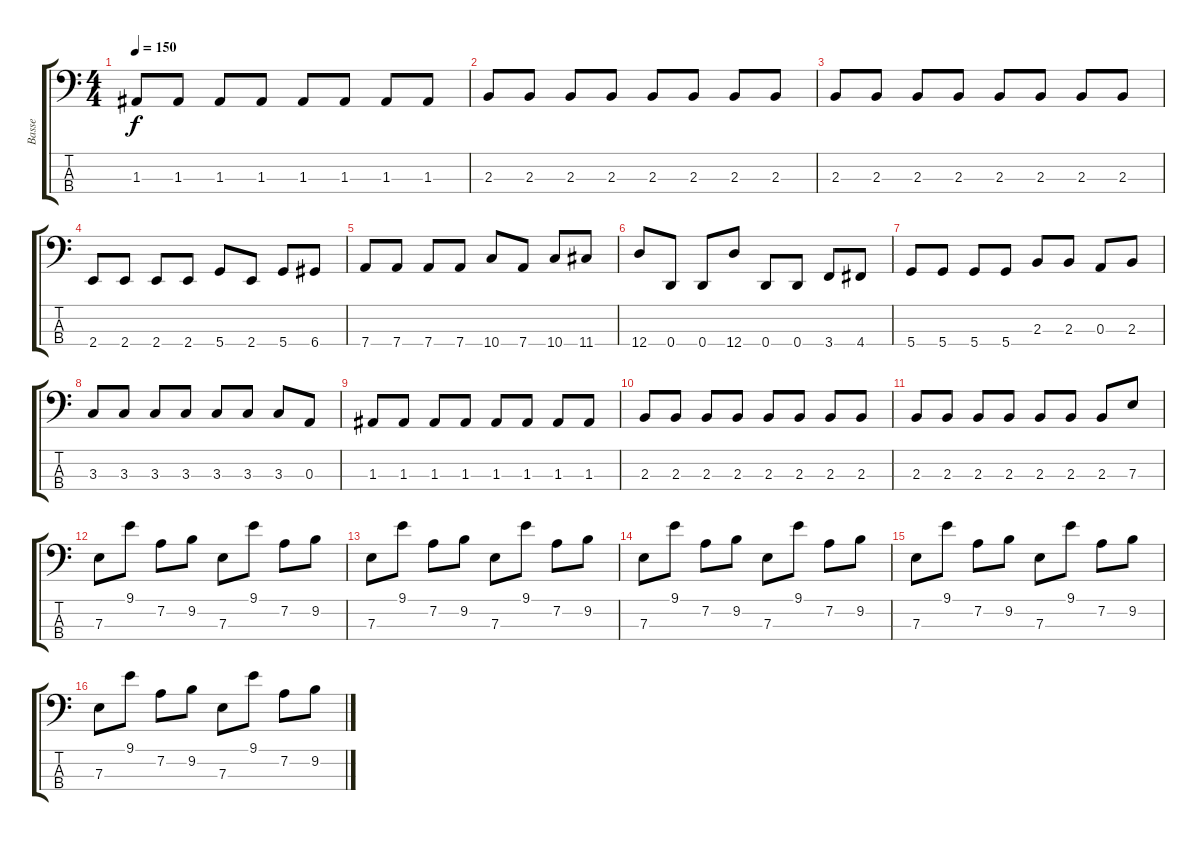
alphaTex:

\track ("Basse" "Basse") {instrument electricbassfinger}
\staff {score tabs}
\tuning (G2 D2 A1 D1) {hide}
\ts (4 4)
\tempo 150
\clef f4
\ks c
1.3.8{dy f} 1.3.8 1.3.8 1.3.8 1.3.8 1.3.8 1.3.8 1.3.8 |
2.3.8 2.3.8 2.3.8 2.3.8 2.3.8 2.3.8 2.3.8 2.3.8 |
2.3.8 2.3.8 2.3.8 2.3.8 2.3.8 2.3.8 2.3.8 2.3.8 |
2.4.8 2.4.8 2.4.8 2.4.8 5.4.8 2.4.8 5.4.8 6.4.8 |
7.4.8 7.4.8 7.4.8 7.4.8 10.4.8 7.4.8 10.4.8 11.4.8 |
12.4.8 0.4.8 0.4.8 12.4.8 0.4.8 0.4.8 3.4.8 4.4.8 |
5.4.8 5.4.8 5.4.8 5.4.8 2.3.8 2.3.8 0.3.8 2.3.8 |
3.3.8 3.3.8 3.3.8 3.3.8 3.3.8 3.3.8 3.3.8 0.3.8 |
1.3.8 1.3.8 1.3.8 1.3.8 1.3.8 1.3.8 1.3.8 1.3.8 |
2.3.8 2.3.8 2.3.8 2.3.8 2.3.8 2.3.8 2.3.8 2.3.8 |
2.3.8 2.3.8 2.3.8 2.3.8 2.3.8 2.3.8 2.3.8 7.3.8 |
7.3.8 9.1.8 7.2.8 9.2.8 7.3.8 9.1.8 7.2.8 9.2.8 |
7.3.8 9.1.8 7.2.8 9.2.8 7.3.8 9.1.8 7.2.8 9.2.8 |
7.3.8 9.1.8 7.2.8 9.2.8 7.3.8 9.1.8 7.2.8 9.2.8 |
7.3.8 9.1.8 7.2.8 9.2.8 7.3.8 9.1.8 7.2.8 9.2.8 |
7.3.8 9.1.8 7.2.8 9.2.8 7.3.8 9.1.8 7.2.8 9.2.8
